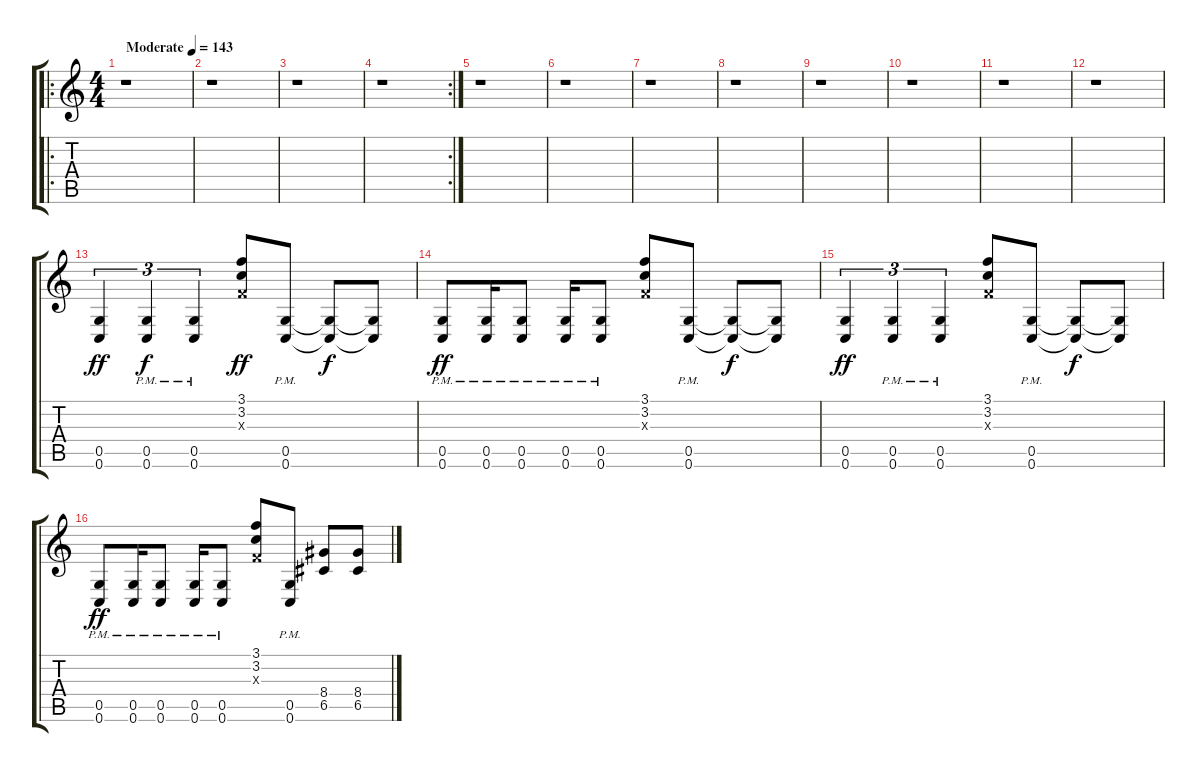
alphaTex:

\track "" {instrument overdrivenguitar}
\staff {score tabs}
\tuning (D4 A3 F3 C3 G2 C2) {hide}
\ro
\ts (4 4)
\tempo (143 "Moderate")
\clef g2
\ks c
r.1{dy ff instrument overdrivenguitar} |
r.1 |
r.1 |
\rc 2
r.1 |
r.1 |
r.1 |
r.1 |
r.1 |
r.1 |
r.1 |
r.1 |
r.1 |
(0.5 0.6).4{tu (3 2)} (0.5{pm} 0.6{pm}).4{tu (3 2) dy f} (0.5{pm} 0.6{pm}).4{tu (3 2)} (3.1 3.2 0.3{x}).8{dy ff} (0.5{pm} 0.6{pm}).8 (0.5{t} 0.6{t}).8{dy f} (0.5{t} 0.6{t}).8 |
(0.5{pm} 0.6{pm}).8{dy ff} (0.5{pm} 0.6{pm}).16 (0.5{pm} 0.6{pm}).8 (0.5{pm} 0.6{pm}).16 (0.5{pm} 0.6{pm}).8 (3.1 3.2 0.3{x}).8 (0.5{pm} 0.6{pm}).8 (0.5{t} 0.6{t}).8{dy f} (0.5{t} 0.6{t}).8 |
(0.5 0.6).4{tu (3 2) dy ff} (0.5{pm} 0.6{pm}).4{tu (3 2)} (0.5{pm} 0.6{pm}).4{tu (3 2)} (3.1 3.2 0.3{x}).8 (0.5{pm} 0.6{pm}).8 (0.5{t} 0.6{t}).8{dy f} (0.5{t} 0.6{t}).8 |
(0.5{pm} 0.6{pm}).8{dy ff} (0.5{pm} 0.6{pm}).16 (0.5{pm} 0.6{pm}).8 (0.5{pm} 0.6{pm}).16 (0.5{pm} 0.6{pm}).8 (3.1 3.2 0.3{x}).8 (0.5{pm} 0.6{pm}).8 (8.4 6.5).8 (8.4 6.5).8
